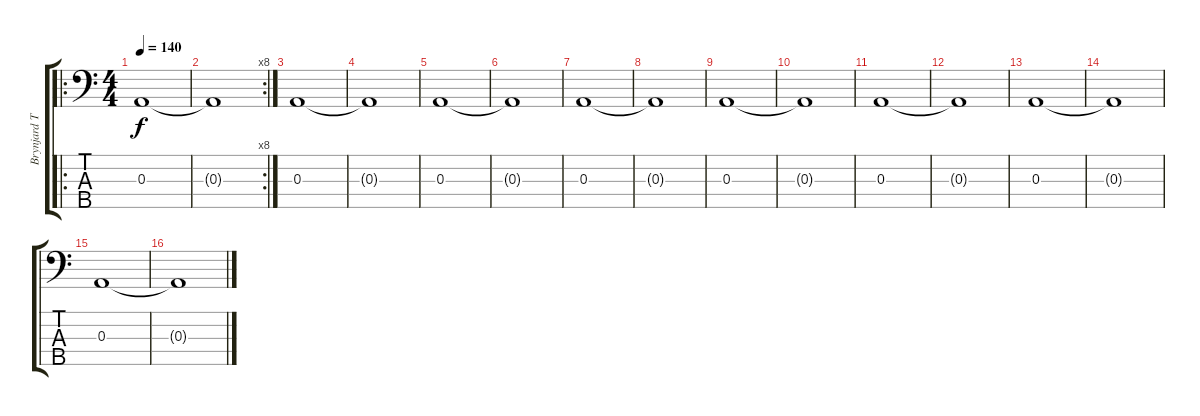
\track ("Brynjard Tristan" "Brynjard T") {instrument electricbassfinger}
\staff {score tabs}
\tuning (G2 D2 A1 E1 B0) {hide}
\ro
\ts (4 4)
\tempo 140
\clef f4
\ks c
0.3.1{dy f instrument electricbassfinger} |
\rc 8
0.3{t}.1 |
0.3.1 |
0.3{t}.1 |
0.3.1 |
0.3{t}.1 |
0.3.1 |
0.3{t}.1 |
0.3.1 |
0.3{t}.1 |
0.3.1 |
0.3{t}.1 |
0.3.1 |
0.3{t}.1 |
0.3.1 |
0.3{t}.1
